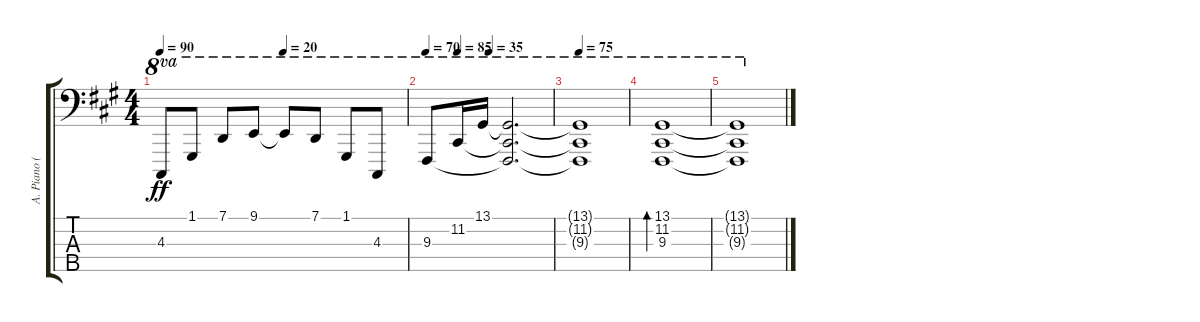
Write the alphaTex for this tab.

\track ("A. Piano (Left Hand)" "A. Piano (") {instrument acousticgrandpiano}
\staff {score tabs}
\tuning (G2 D2 A1 E1 B0) {hide}
\ts (4 4)
\tempo 90
\tempo (20 0.5)
\clef f4
\ks a
4.3.8{ot 8va dy ff} 1.1.8{ot 8va} 7.1.8{ot 8va} 9.1.8{ot 8va} 9.1{t}.8{ot 8va} 7.1.8{ot 8va} 1.1.8{ot 8va} 4.3.8{ot 8va} |
\tempo 70
\tempo (85 0.25)
\tempo (35 0.5)
9.3.8{ot 8va} 11.2.16{ot 8va} 13.1.16{ot 8va} (13.1{t} 11.2{t} 9.3{t}).2{d ot 8va} |
\tempo 75
(13.1{t} 11.2{t} 9.3{t}).1{ot 8va} |
(13.1 11.2 9.3).1{bd 120 ot 8va} |
(13.1{t} 11.2{t} 9.3{t}).1{ot 8va}
